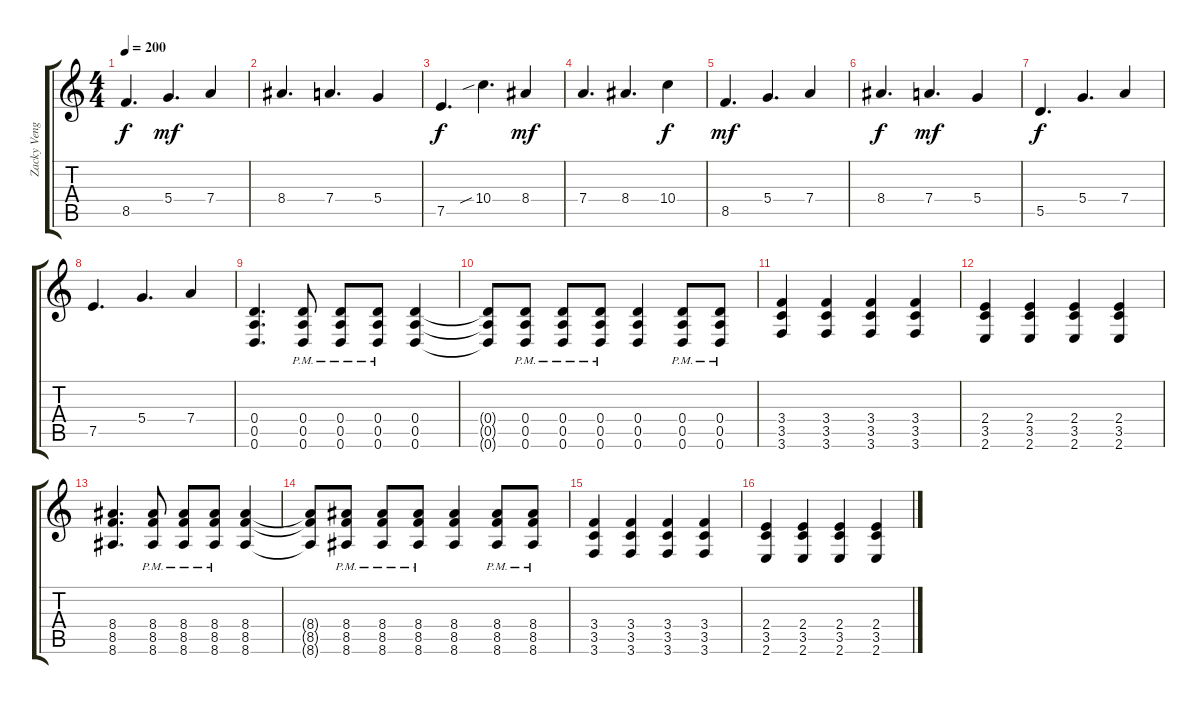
\track ("Zacky Vengence" "Zacky Veng") {instrument distortionguitar}
\staff {score tabs}
\tuning (E4 B3 G3 D3 A2 D2) {hide}
\ts (4 4)
\tempo 200
\clef g2
\ks c
8.5.4{d dy f} 5.4.4{d dy mf} 7.4.4 |
8.4.4{d} 7.4.4{d} 5.4.4 |
7.5.4{d dy f} 10.4{sib}.4{d} 8.4.4{dy mf} |
7.4.4{d} 8.4.4{d} 10.4.4{dy f} |
8.5.4{d dy mf} 5.4.4{d} 7.4.4 |
8.4.4{d dy f} 7.4.4{d dy mf} 5.4.4 |
5.5.4{d dy f} 5.4.4{d} 7.4.4 |
7.5.4{d} 5.4.4{d} 7.4.4 |
(0.4 0.5 0.6).4{d} (0.4{pm} 0.5{pm} 0.6{pm}).8 (0.4{pm} 0.5{pm} 0.6{pm}).8 (0.4{pm} 0.5{pm} 0.6{pm}).8 (0.4 0.5 0.6).4 |
(0.4{t} 0.5{t} 0.6{t}).8 (0.4{pm} 0.5{pm} 0.6{pm}).8 (0.4{pm} 0.5{pm} 0.6{pm}).8 (0.4{pm} 0.5{pm} 0.6{pm}).8 (0.4 0.5 0.6).4 (0.4{pm} 0.5{pm} 0.6{pm}).8 (0.4{pm} 0.5{pm} 0.6{pm}).8 |
(3.4 3.5 3.6).4 (3.4 3.5 3.6).4 (3.4 3.5 3.6).4 (3.4 3.5 3.6).4 |
(2.4 3.5 2.6).4 (2.4 3.5 2.6).4 (2.4 3.5 2.6).4 (2.4 3.5 2.6).4 |
(8.4 8.5 8.6).4{d} (8.4{pm} 8.5{pm} 8.6{pm}).8 (8.4{pm} 8.5{pm} 8.6{pm}).8 (8.4{pm} 8.5{pm} 8.6{pm}).8 (8.4 8.5 8.6).4 |
(8.4{t} 8.5{t} 8.6{t}).8 (8.4{pm} 8.5{pm} 8.6{pm}).8 (8.4{pm} 8.5{pm} 8.6{pm}).8 (8.4{pm} 8.5{pm} 8.6{pm}).8 (8.4 8.5 8.6).4 (8.4{pm} 8.5{pm} 8.6{pm}).8 (8.4{pm} 8.5{pm} 8.6{pm}).8 |
(3.4 3.5 3.6).4 (3.4 3.5 3.6).4 (3.4 3.5 3.6).4 (3.4 3.5 3.6).4 |
(2.4 3.5 2.6).4 (2.4 3.5 2.6).4 (2.4 3.5 2.6).4 (2.4 3.5 2.6).4
